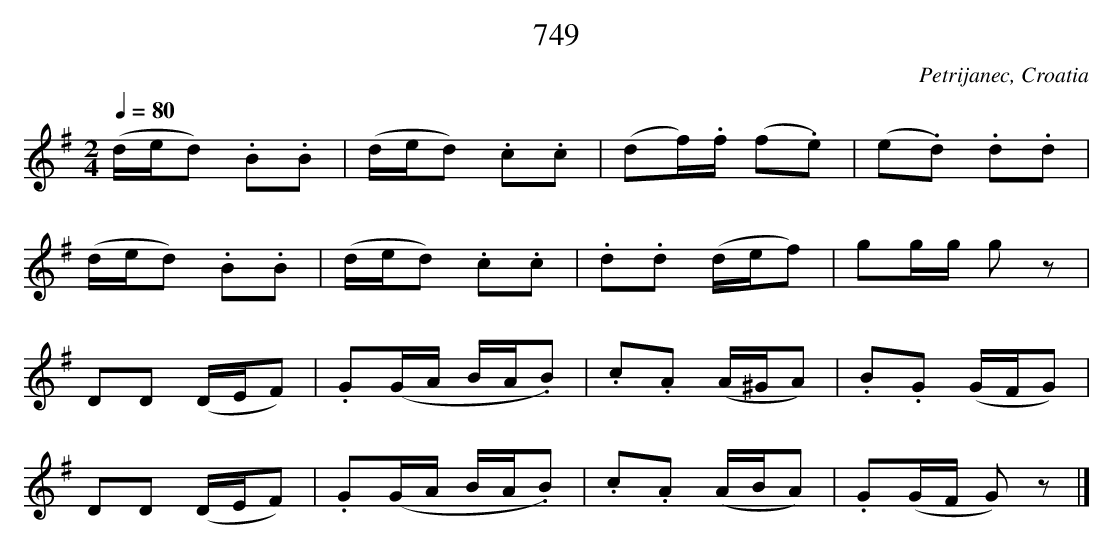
X:1
T:749
O:Petrijanec, Croatia
M:2/4
L:1/8
Q:1/4=80
V:1
K:G
 [V:1] (d/e/d) .B.B   |(d/e/d) .c.c    |(df/).f/ (f.e)   |(e.d)  .d.d   |
 [V:1] (d/e/d) .B.B   |(d/e/d) .c.c    |.d.d     (d/e/f) | gg/g/  g z   |
 [V:1]  DD     (D/E/F)|.G(G/A/  B/A/.B)|.c.A     (A/^G/A)|.B.G   (G/F/G)|
 [V:1]  DD     (D/E/F)|.G(G/A/  B/A/.B)|.c.A     (A/B/A) |.G(G/F/ G)z  |]
